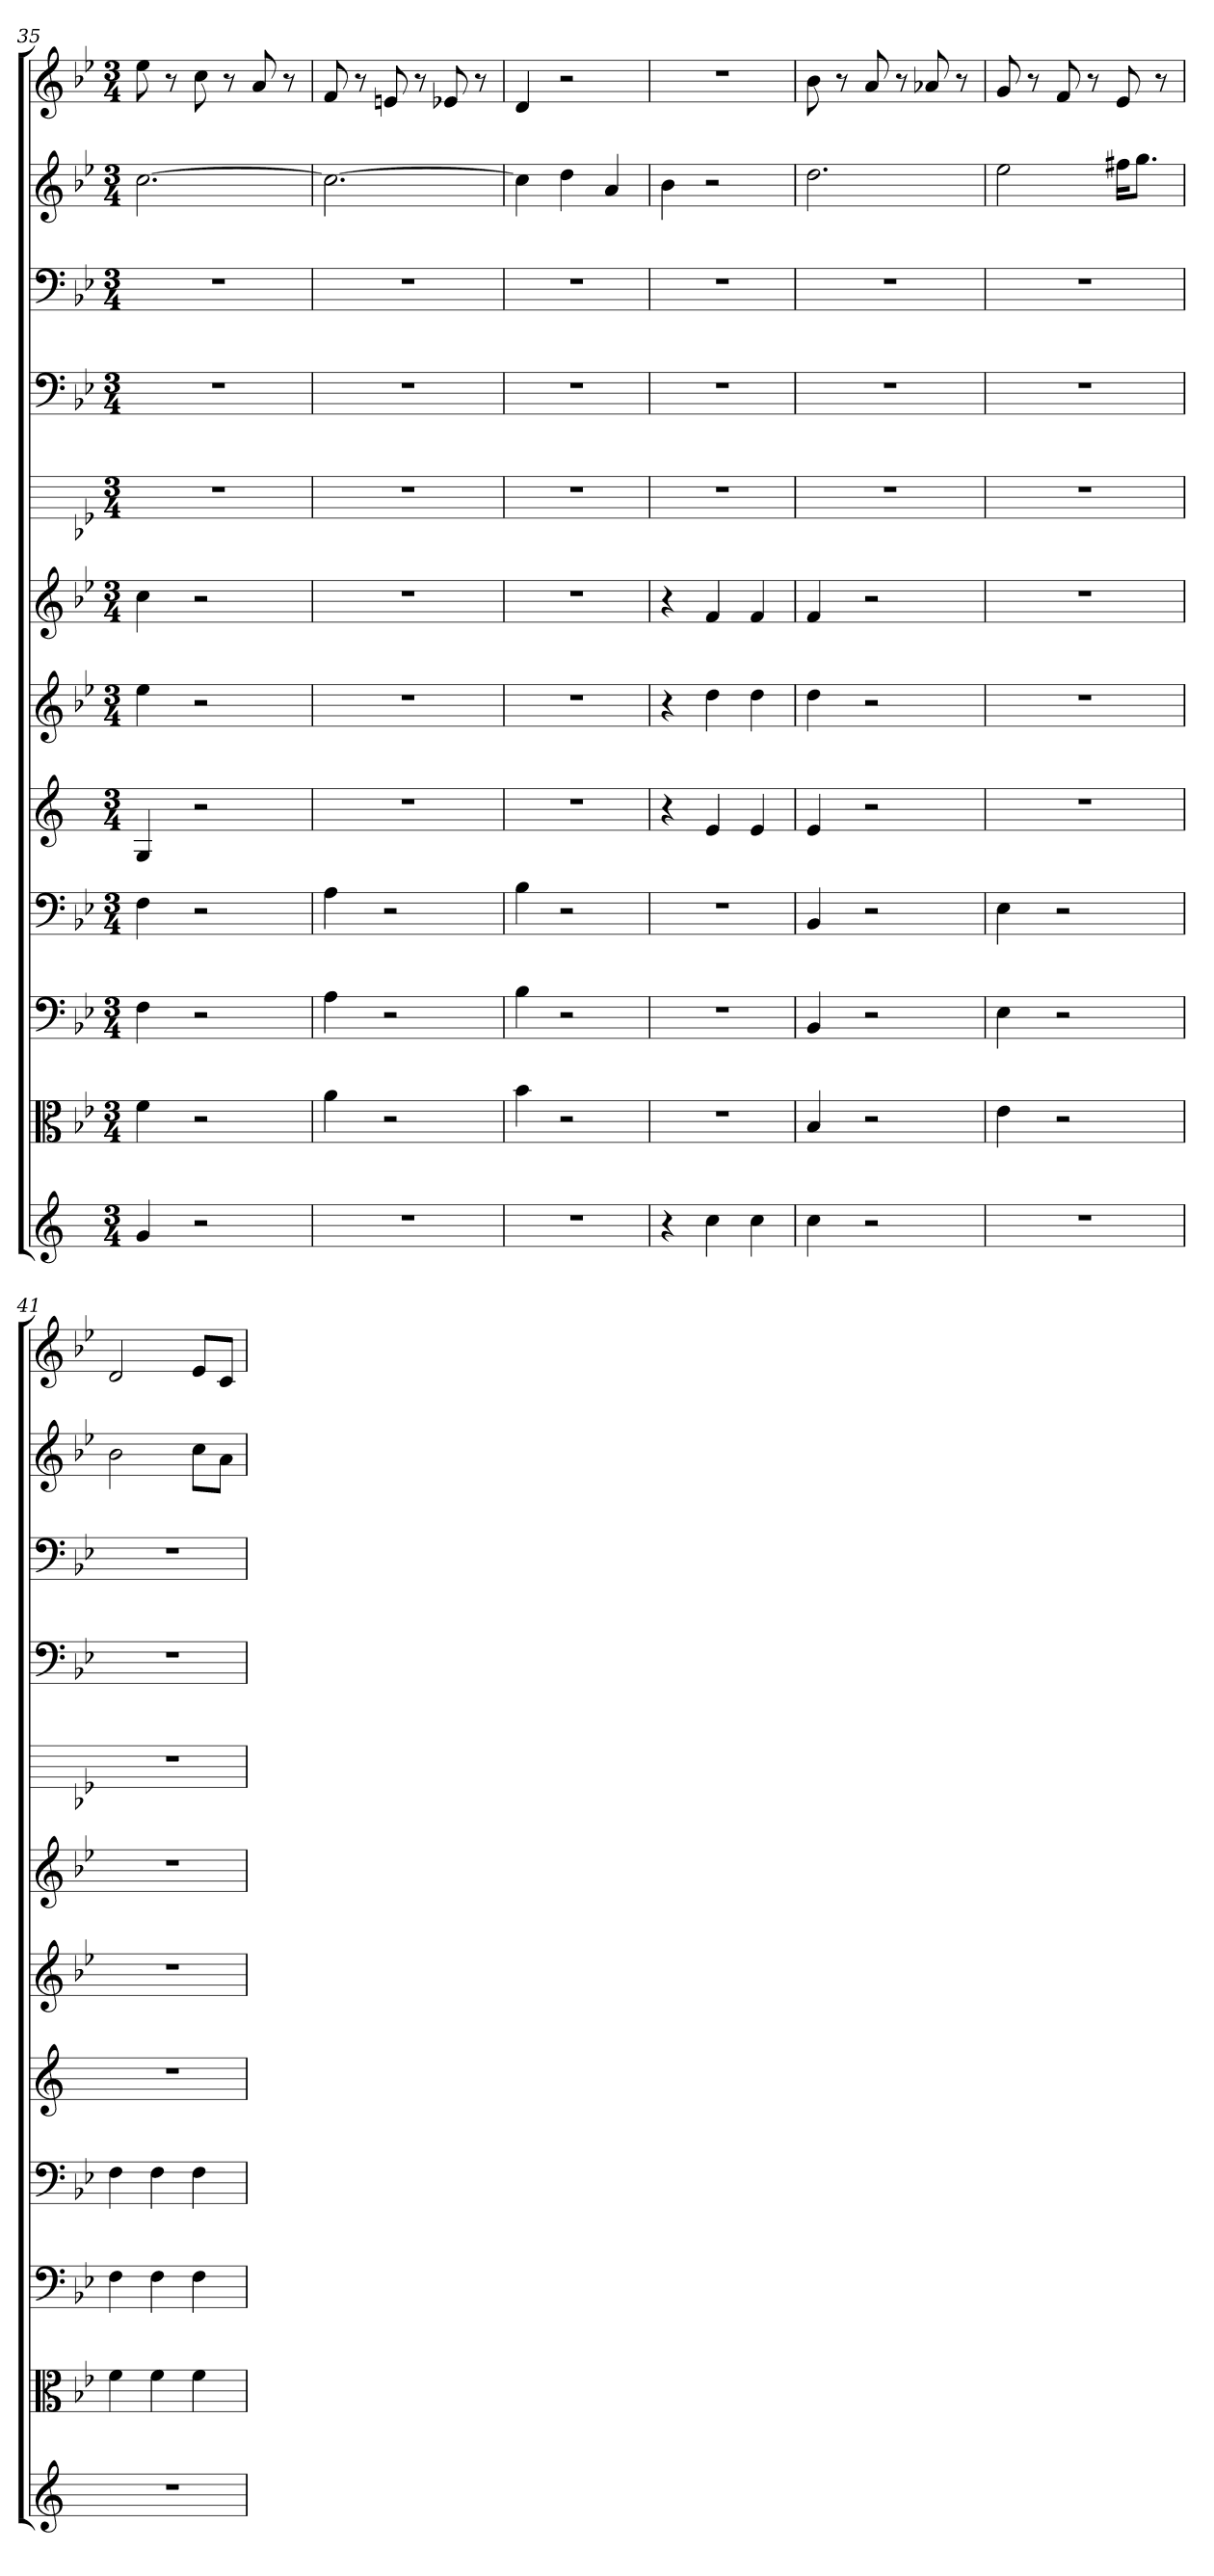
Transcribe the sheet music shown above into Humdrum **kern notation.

**kern	**kern	**kern	**kern	**kern	**kern	**kern	**kern	**kern	**kern	**kern	**kern
*part12	*part11	*part10	*part9	*part8	*part7	*part6	*part5	*part4	*part3	*part2	*part1
*staff12	*staff11	*staff10	*staff9	*staff8	*staff7	*staff6	*staff5	*staff4	*staff3	*staff2	*staff1
*	*clefC3	*clefF4	*clefF4	*	*	*	*	*clefF4	*clefF4	*	*
*k[]	*k[b-e-]	*k[b-e-]	*k[b-e-]	*k[]	*k[b-e-]	*k[b-e-]	*k[b-e-]	*k[b-e-]	*k[b-e-]	*k[b-e-]	*k[b-e-]
*M3/4	*M3/4	*M3/4	*M3/4	*M3/4	*M3/4	*M3/4	*M3/4	*M3/4	*M3/4	*M3/4	*M3/4
=35	=35	=35	=35	=35	=35	=35	=35	=35	=35	=35	=35
4g	4f	4F	4F	4G	4ee-	4cc	2.r	2.r	2.r	[2.cc	8ee-
.	.	.	.	.	.	.	.	.	.	.	8r
2r	2r	2r	2r	2r	2r	2r	.	.	.	.	8cc
.	.	.	.	.	.	.	.	.	.	.	8r
.	.	.	.	.	.	.	.	.	.	.	8a
.	.	.	.	.	.	.	.	.	.	.	8r
=36	=36	=36	=36	=36	=36	=36	=36	=36	=36	=36	=36
2.r	4a	4A	4A	2.r	2.r	2.r	2.r	2.r	2.r	2.cc_	8f
.	.	.	.	.	.	.	.	.	.	.	8r
.	2r	2r	2r	.	.	.	.	.	.	.	8en
.	.	.	.	.	.	.	.	.	.	.	8r
.	.	.	.	.	.	.	.	.	.	.	8e-X
.	.	.	.	.	.	.	.	.	.	.	8r
=37	=37	=37	=37	=37	=37	=37	=37	=37	=37	=37	=37
2.r	4b-	4B-	4B-	2.r	2.r	2.r	2.r	2.r	2.r	4cc]	4d
.	2r	2r	2r	.	.	.	.	.	.	4dd	2r
.	.	.	.	.	.	.	.	.	.	4a	.
=38	=38	=38	=38	=38	=38	=38	=38	=38	=38	=38	=38
4r	2.r	2.r	2.r	4r	4r	4r	2.r	2.r	2.r	4b-	2.r
4cc	.	.	.	4e	4dd	4f	.	.	.	2r	.
4cc	.	.	.	4e	4dd	4f	.	.	.	.	.
=39	=39	=39	=39	=39	=39	=39	=39	=39	=39	=39	=39
4cc	4B-	4BB-	4BB-	4e	4dd	4f	2.r	2.r	2.r	2.dd	8b-
.	.	.	.	.	.	.	.	.	.	.	8r
2r	2r	2r	2r	2r	2r	2r	.	.	.	.	8a
.	.	.	.	.	.	.	.	.	.	.	8r
.	.	.	.	.	.	.	.	.	.	.	8a-X
.	.	.	.	.	.	.	.	.	.	.	8r
=40	=40	=40	=40	=40	=40	=40	=40	=40	=40	=40	=40
2.r	4e-	4E-	4E-	2.r	2.r	2.r	2.r	2.r	2.r	2ee-	8g
.	.	.	.	.	.	.	.	.	.	.	8r
.	2r	2r	2r	.	.	.	.	.	.	.	8f
.	.	.	.	.	.	.	.	.	.	.	8r
.	.	.	.	.	.	.	.	.	.	16ff#XKL	8e-
.	.	.	.	.	.	.	.	.	.	8.ggJ	.
.	.	.	.	.	.	.	.	.	.	.	8r
=41	=41	=41	=41	=41	=41	=41	=41	=41	=41	=41	=41
2.r	4f	4F	4F	2.r	2.r	2.r	2.r	2.r	2.r	2b-	2d
.	4f	4F	4F	.	.	.	.	.	.	.	.
.	4f	4F	4F	.	.	.	.	.	.	8ccL	8e-L
.	.	.	.	.	.	.	.	.	.	8aJ	8cJ
=	=	=	=	=	=	=	=	=	=	=	=
*-	*-	*-	*-	*-	*-	*-	*-	*-	*-	*-	*-
